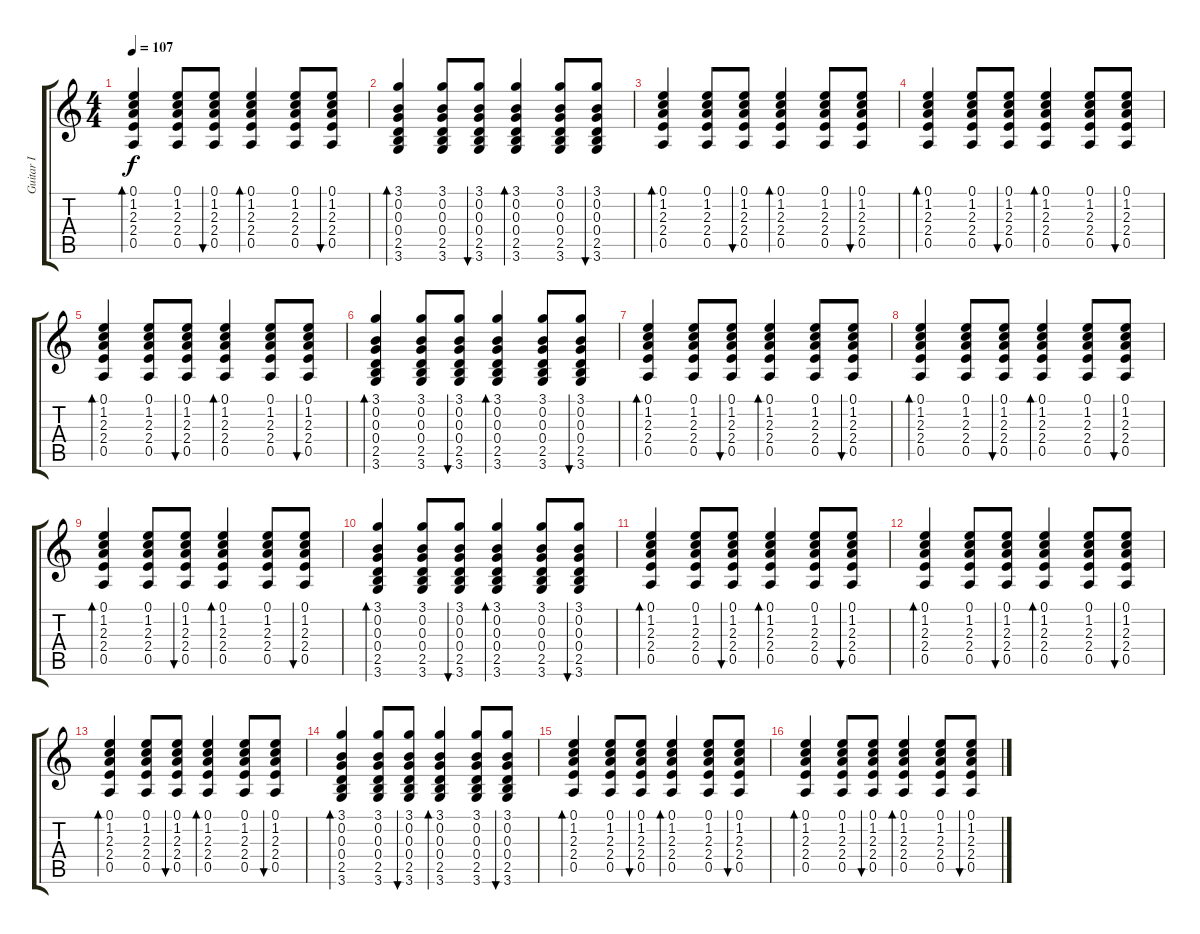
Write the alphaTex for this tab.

\track ("Guitar I" "Guitar I") {instrument electricguitarclean}
\staff {score tabs}
\tuning (E4 B3 G3 D3 A2 E2) {hide}
\ts (4 4)
\tempo 107
\clef g2
\ks c
(0.1 1.2 2.3 2.4 0.5).4{bd 30 dy f instrument electricguitarclean} (0.1 1.2 2.3 2.4 0.5).8 (0.1 1.2 2.3 2.4 0.5).8{bu 60} (0.1 1.2 2.3 2.4 0.5).4{bd 30} (0.1 1.2 2.3 2.4 0.5).8 (0.1 1.2 2.3 2.4 0.5).8{bu 60} |
(3.1 0.2 0.3 0.4 2.5 3.6).4{bd 30} (3.1 0.2 0.3 0.4 2.5 3.6).8 (3.1 0.2 0.3 0.4 2.5 3.6).8{bu 60} (3.1 0.2 0.3 0.4 2.5 3.6).4{bd 30} (3.1 0.2 0.3 0.4 2.5 3.6).8 (3.1 0.2 0.3 0.4 2.5 3.6).8{bu 60} |
(0.1 1.2 2.3 2.4 0.5).4{bd 30} (0.1 1.2 2.3 2.4 0.5).8 (0.1 1.2 2.3 2.4 0.5).8{bu 60} (0.1 1.2 2.3 2.4 0.5).4{bd 30} (0.1 1.2 2.3 2.4 0.5).8 (0.1 1.2 2.3 2.4 0.5).8{bu 60} |
(0.1 1.2 2.3 2.4 0.5).4{bd 30} (0.1 1.2 2.3 2.4 0.5).8 (0.1 1.2 2.3 2.4 0.5).8{bu 60} (0.1 1.2 2.3 2.4 0.5).4{bd 30} (0.1 1.2 2.3 2.4 0.5).8 (0.1 1.2 2.3 2.4 0.5).8{bu 60} |
(0.1 1.2 2.3 2.4 0.5).4{bd 30} (0.1 1.2 2.3 2.4 0.5).8 (0.1 1.2 2.3 2.4 0.5).8{bu 60} (0.1 1.2 2.3 2.4 0.5).4{bd 30} (0.1 1.2 2.3 2.4 0.5).8 (0.1 1.2 2.3 2.4 0.5).8{bu 60} |
(3.1 0.2 0.3 0.4 2.5 3.6).4{bd 30} (3.1 0.2 0.3 0.4 2.5 3.6).8 (3.1 0.2 0.3 0.4 2.5 3.6).8{bu 60} (3.1 0.2 0.3 0.4 2.5 3.6).4{bd 30} (3.1 0.2 0.3 0.4 2.5 3.6).8 (3.1 0.2 0.3 0.4 2.5 3.6).8{bu 60} |
(0.1 1.2 2.3 2.4 0.5).4{bd 30} (0.1 1.2 2.3 2.4 0.5).8 (0.1 1.2 2.3 2.4 0.5).8{bu 60} (0.1 1.2 2.3 2.4 0.5).4{bd 30} (0.1 1.2 2.3 2.4 0.5).8 (0.1 1.2 2.3 2.4 0.5).8{bu 60} |
(0.1 1.2 2.3 2.4 0.5).4{bd 30} (0.1 1.2 2.3 2.4 0.5).8 (0.1 1.2 2.3 2.4 0.5).8{bu 60} (0.1 1.2 2.3 2.4 0.5).4{bd 30} (0.1 1.2 2.3 2.4 0.5).8 (0.1 1.2 2.3 2.4 0.5).8{bu 60} |
(0.1 1.2 2.3 2.4 0.5).4{bd 30} (0.1 1.2 2.3 2.4 0.5).8 (0.1 1.2 2.3 2.4 0.5).8{bu 60} (0.1 1.2 2.3 2.4 0.5).4{bd 30} (0.1 1.2 2.3 2.4 0.5).8 (0.1 1.2 2.3 2.4 0.5).8{bu 60} |
(3.1 0.2 0.3 0.4 2.5 3.6).4{bd 30} (3.1 0.2 0.3 0.4 2.5 3.6).8 (3.1 0.2 0.3 0.4 2.5 3.6).8{bu 60} (3.1 0.2 0.3 0.4 2.5 3.6).4{bd 30} (3.1 0.2 0.3 0.4 2.5 3.6).8 (3.1 0.2 0.3 0.4 2.5 3.6).8{bu 60} |
(0.1 1.2 2.3 2.4 0.5).4{bd 30} (0.1 1.2 2.3 2.4 0.5).8 (0.1 1.2 2.3 2.4 0.5).8{bu 60} (0.1 1.2 2.3 2.4 0.5).4{bd 30} (0.1 1.2 2.3 2.4 0.5).8 (0.1 1.2 2.3 2.4 0.5).8{bu 60} |
(0.1 1.2 2.3 2.4 0.5).4{bd 30} (0.1 1.2 2.3 2.4 0.5).8 (0.1 1.2 2.3 2.4 0.5).8{bu 60} (0.1 1.2 2.3 2.4 0.5).4{bd 30} (0.1 1.2 2.3 2.4 0.5).8 (0.1 1.2 2.3 2.4 0.5).8{bu 60} |
(0.1 1.2 2.3 2.4 0.5).4{bd 30} (0.1 1.2 2.3 2.4 0.5).8 (0.1 1.2 2.3 2.4 0.5).8{bu 60} (0.1 1.2 2.3 2.4 0.5).4{bd 30} (0.1 1.2 2.3 2.4 0.5).8 (0.1 1.2 2.3 2.4 0.5).8{bu 60} |
(3.1 0.2 0.3 0.4 2.5 3.6).4{bd 30} (3.1 0.2 0.3 0.4 2.5 3.6).8 (3.1 0.2 0.3 0.4 2.5 3.6).8{bu 60} (3.1 0.2 0.3 0.4 2.5 3.6).4{bd 30} (3.1 0.2 0.3 0.4 2.5 3.6).8 (3.1 0.2 0.3 0.4 2.5 3.6).8{bu 60} |
(0.1 1.2 2.3 2.4 0.5).4{bd 30} (0.1 1.2 2.3 2.4 0.5).8 (0.1 1.2 2.3 2.4 0.5).8{bu 60} (0.1 1.2 2.3 2.4 0.5).4{bd 30} (0.1 1.2 2.3 2.4 0.5).8 (0.1 1.2 2.3 2.4 0.5).8{bu 60} |
(0.1 1.2 2.3 2.4 0.5).4{bd 30} (0.1 1.2 2.3 2.4 0.5).8 (0.1 1.2 2.3 2.4 0.5).8{bu 60} (0.1 1.2 2.3 2.4 0.5).4{bd 30} (0.1 1.2 2.3 2.4 0.5).8 (0.1 1.2 2.3 2.4 0.5).8{bu 60}
